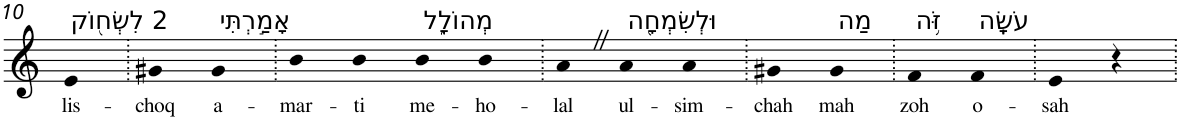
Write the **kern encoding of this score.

**kern	**text
*part1	*part1
*staff1	*staff1
*I"Piano	*
*I'Pno	*
!!LO:PB:g=z
*clefG2	*
*k[]	*
=10	=10
!LO:TX:a:t=2 לִשְׂח֖וֹק	!
!	!LO:LY:b
4e	lis-
=11.	=11.
!	!LO:LY:b
4g#X	-choq
!LO:TX:a:t=אָמַ֣רְתִּי	!
!	!LO:LY:b
4g#	a-
=12.	=12.
!	!LO:LY:b
4b	-mar-
!	!LO:LY:b
4b	-ti
!LO:TX:a:t=מְהוֹלָ֑ל	!
!	!LO:LY:b
4b	me-
!	!LO:LY:b
4b	-ho-
=13.	=13.
!	!LO:LY:b
4aZ	-lal
!LO:TX:a:t=וּלְשִׂמְחָ֖ה	!
!	!LO:LY:b
4a	ul-
!	!LO:LY:b
4a	-sim-
=14.	=14.
!	!LO:LY:b
4g#X	-chah
!LO:TX:a:t=מַה	!
!	!LO:LY:b
4g#	mah
=15.	=15.
!LO:TX:a:t=זֹּ֥ה	!
!	!LO:LY:b
4f	zoh
!LO:TX:a:t=עֹשָֽׂה	!
!	!LO:LY:b
4f	o-
=16.	=16.
!	!LO:LY:b
4e	-sah
4r	.
=.	=.
*-	*-
